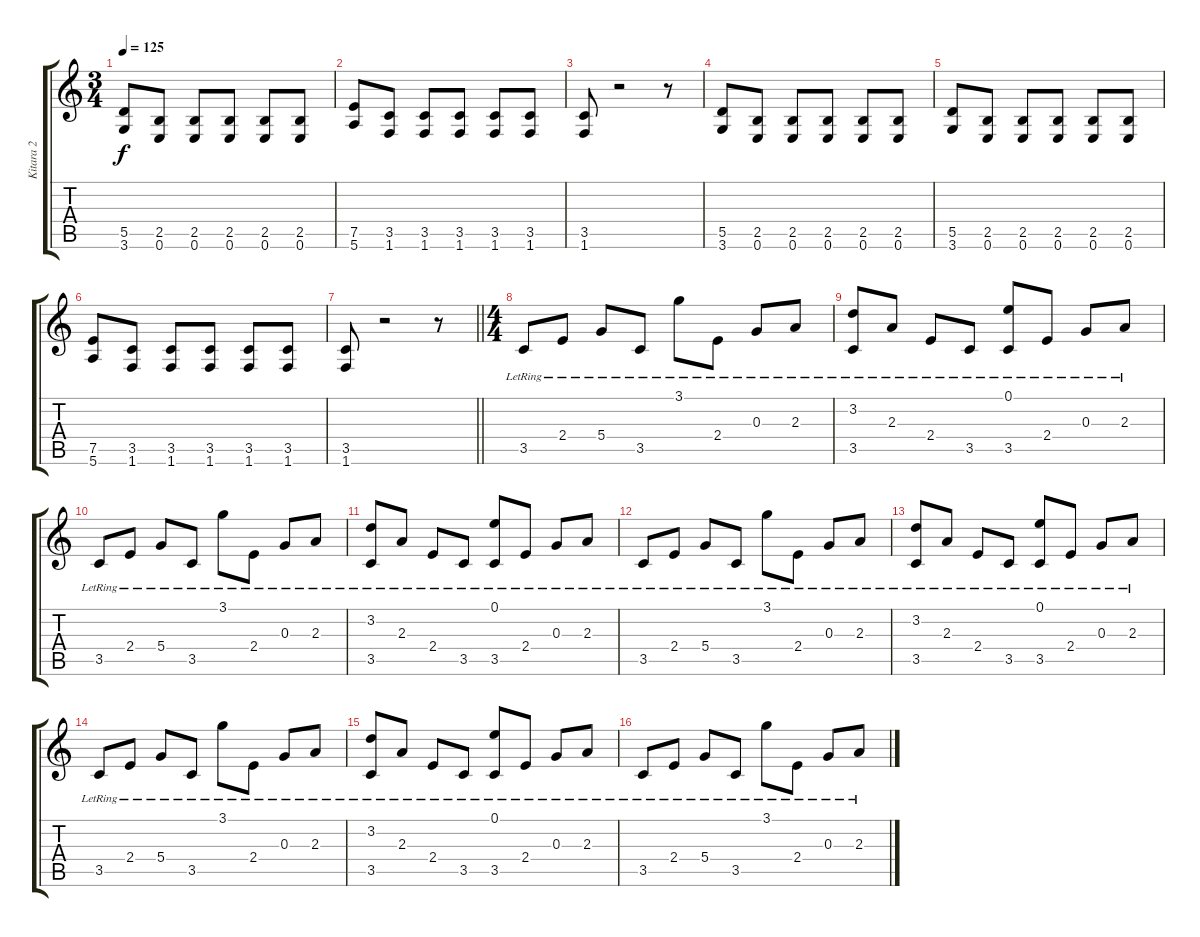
\track ("Kitara 2" "Kitara 2") {instrument distortionguitar}
\staff {score tabs}
\tuning (E4 B3 G3 D3 A2 E2) {hide}
\ts (3 4)
\tempo 125
\clef g2
\ks c
(5.5 3.6).8{dy f} (2.5 0.6).8 (2.5 0.6).8 (2.5 0.6).8 (2.5 0.6).8 (2.5 0.6).8 |
(7.5 5.6).8 (3.5 1.6).8 (3.5 1.6).8 (3.5 1.6).8 (3.5 1.6).8 (3.5 1.6).8 |
(3.5 1.6).8 r.2 r.8 |
(5.5 3.6).8 (2.5 0.6).8 (2.5 0.6).8 (2.5 0.6).8 (2.5 0.6).8 (2.5 0.6).8 |
(5.5 3.6).8 (2.5 0.6).8 (2.5 0.6).8 (2.5 0.6).8 (2.5 0.6).8 (2.5 0.6).8 |
(7.5 5.6).8 (3.5 1.6).8 (3.5 1.6).8 (3.5 1.6).8 (3.5 1.6).8 (3.5 1.6).8 |
\barLineRight lightlight
(3.5 1.6).8 r.2 r.8 |
\ts (4 4)
\section ("" "")
3.5{lr}.8{volume 6 balance 12 instrument acousticguitarnylon} 2.4{lr}.8 5.4{lr}.8 3.5{lr}.8 3.1{lr}.8 2.4{lr}.8 0.3{lr}.8 2.3{lr}.8 |
(3.2{lr} 3.5{lr}).8 2.3{lr}.8 2.4{lr}.8 3.5{lr}.8 (0.1{lr} 3.5{lr}).8 2.4{lr}.8 0.3{lr}.8 2.3{lr}.8 |
3.5{lr}.8 2.4{lr}.8 5.4{lr}.8 3.5{lr}.8 3.1{lr}.8 2.4{lr}.8 0.3{lr}.8 2.3{lr}.8 |
(3.2{lr} 3.5{lr}).8 2.3{lr}.8 2.4{lr}.8 3.5{lr}.8 (0.1{lr} 3.5{lr}).8 2.4{lr}.8 0.3{lr}.8 2.3{lr}.8 |
3.5{lr}.8 2.4{lr}.8 5.4{lr}.8 3.5{lr}.8 3.1{lr}.8 2.4{lr}.8 0.3{lr}.8 2.3{lr}.8 |
(3.2{lr} 3.5{lr}).8 2.3{lr}.8 2.4{lr}.8 3.5{lr}.8 (0.1{lr} 3.5{lr}).8 2.4{lr}.8 0.3{lr}.8 2.3{lr}.8 |
3.5{lr}.8 2.4{lr}.8 5.4{lr}.8 3.5{lr}.8 3.1{lr}.8 2.4{lr}.8 0.3{lr}.8 2.3{lr}.8 |
(3.2{lr} 3.5{lr}).8 2.3{lr}.8 2.4{lr}.8 3.5{lr}.8 (0.1{lr} 3.5{lr}).8 2.4{lr}.8 0.3{lr}.8 2.3{lr}.8 |
3.5{lr}.8 2.4{lr}.8 5.4{lr}.8 3.5{lr}.8 3.1{lr}.8 2.4{lr}.8 0.3{lr}.8 2.3{lr}.8
